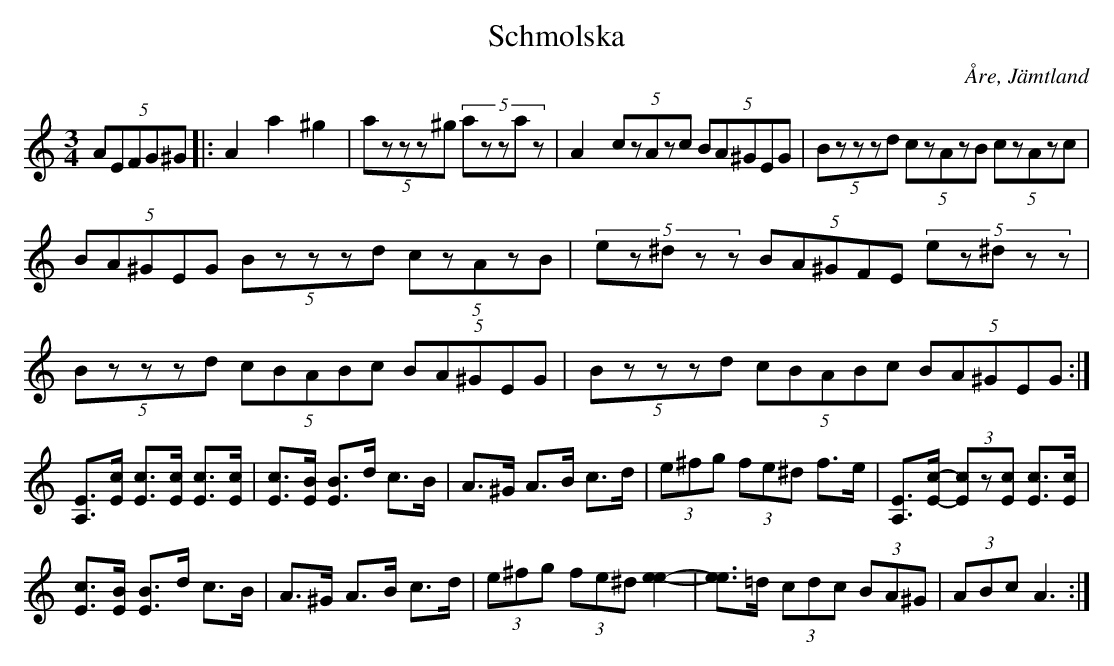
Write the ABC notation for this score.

X:1
T:Schmolska
O:Åre, Jämtland
M:3/4
L:1/8
K:Am
(5:2AEFG^G|: A2 a2 ^g2|(5:2azzz^g (5:2azzaz | A2 (5:2czAzc (5:2BA^GEG | (5:2Bzzzd (5:2czAzB (5:2czAzc |
(5:2BA^GEG (5:2Bzzzd (5:2czAzB | (5:2ez^dzz (5:2BA^GFE (5:2ez^dzz | (5:2Bzzzd (5:2cBABc (5:2BA^GEG | (5:2Bzzzd (5:2cBABc (5:2BA^GEG  :|
[EA,]>[cE] [cE]>[cE] [cE]>[cE] | [cE]>[BE] [BE]>d c>B | A>^G A>B c>d | (3e^fg (3fe^d f>e | [EA,]>[c-E-] (3[cE]z[cE] [cE]>[cE] |
[cE]>[BE] [BE]>d c>B | A>^G A>B c>d | (3e^fg (3fe^d [e2-e2-] | [ee]>=d (3cdc (3BA^G | (3ABc A3 :|]
